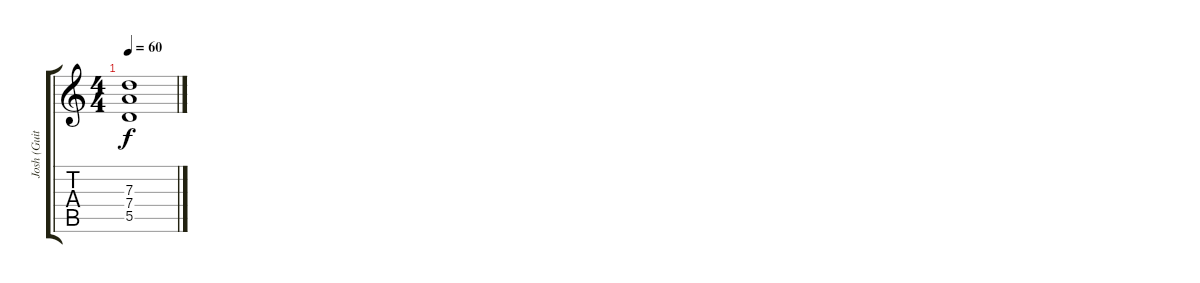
\track ("Josh (Guitar 2)" "Josh (Guit") {instrument distortionguitar}
\staff {score tabs}
\tuning (E4 B3 G3 D3 A2 E2) {hide}
\ts (4 4)
\tempo 60
\clef g2
\ks c
(7.3{t} 7.4{t} 5.5{t}).1{dy f}
